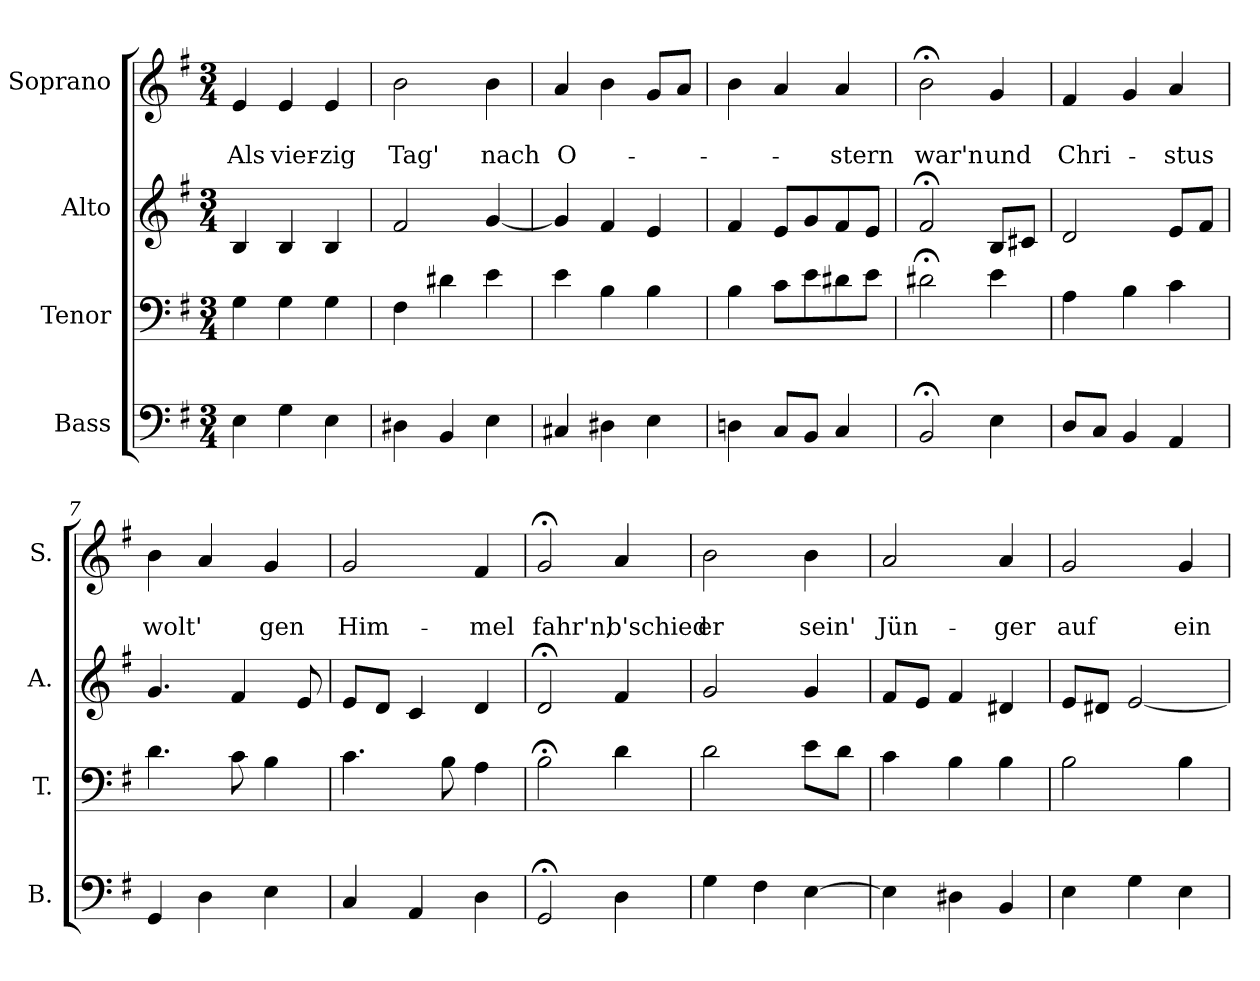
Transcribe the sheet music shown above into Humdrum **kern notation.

**kern	**kern	**kern	**kern	**text	**text
*part4	*part3	*part2	*part1	*part1	*part1
*staff4	*staff3	*staff2	*staff1	*staff1	*staff1
*I"Bass	*I"Tenor	*I"Alto	*I"Soprano	*	*
*I'B.	*I'T.	*I'A.	*I'S.	*	*
*clefF4	*clefF4	*clefG2	*clefG2	*	*
*k[f#]	*k[f#]	*k[f#]	*k[f#]	*	*
*G:	*G:	*G:	*e:	*	*
*M3/4	*M3/4	*M3/4	*M3/4	*	*
=1	=1	=1	=1	=1	=1
4E\	4G\	4B/	4e/	.	Als
4G\	4G\	4B/	4e/	.	vier-
4E\	4G\	4B/	4e/	.	-zig
=2	=2	=2	=2	=2	=2
4D#X\	4F#\	2f#/	2b\	.	Tag'
4BB/	4d#X\	.	.	.	.
4E\	4e\	[4g/	4b\	.	nach
=3	=3	=3	=3	=3	=3
4C#X/	4e\	4g/]	4a/	.	O-
4D#X\	4B\	4f#/	4b\	.	.
4E\	4B\	4e/	8g/L	.	.
.	.	.	8a/J	.	.
=4	=4	=4	=4	=4	=4
4Dn\	4B\	4f#/	4b\	.	.
8C/L	8c\L	8e/L	4a/	.	.
8BB/J	8e\	8g/	.	.	.
4C/	8d#X\	8f#/	4a/	.	-stern
.	8e\J	8e/J	.	.	.
=5	=5	=5	=5	=5	=5
2BB;</	2d#X;<\	2f#;</	2b;<\	.	war'n
4E\	4e\	8B/L	4g/	.	und
.	.	8c#X/J	.	.	.
=6	=6	=6	=6	=6	=6
8D/L	4A\	2d/	4f#/	.	Chri-
8C/J	.	.	.	.	.
4BB/	4B\	.	4g/	.	.
4AA/	4c\	8e/L	4a/	.	-stus
.	.	8f#/J	.	.	.
=7	=7	=7	=7	=7	=7
4GG/	4.d\	4.g/	4b\	.	wolt'
4D\	.	.	4a/	.	.
.	8c\	4f#/	.	.	.
4E\	4B\	.	4g/	.	gen
.	.	8e/	.	.	.
!!LO:LB:g=z
=8	=8	=8	=8	=8	=8
4C/	4.c\	8e/L	2g/	.	Him-
.	.	8d/J	.	.	.
4AA/	.	4c/	.	.	.
.	8B\	.	.	.	.
4D\	4A\	4d/	4f#/	.	-mel
=9	=9	=9	=9	=9	=9
2GG;</	2B;<\	2d;</	2g;</	.	fahr'n,
4D\	4d\	4f#/	4a/	.	b'schied
=10	=10	=10	=10	=10	=10
4G\	2d\	2g/	2b\	.	er
4F#\	.	.	.	.	.
[4E\	8e\L	4g/	4b\	.	sein'
.	8d\J	.	.	.	.
=11	=11	=11	=11	=11	=11
4E\]	4c\	8f#/L	2a/	.	Jün-
.	.	8e/J	.	.	.
4D#X\	4B\	4f#/	.	.	.
4BB/	4B\	4d#X/	4a/	.	-ger
=12	=12	=12	=12	=12	=12
4E\	2B\	8e/L	2g/	.	auf
.	.	8d#X/J	.	.	.
4G\	.	[2e/	.	.	.
4E\	4B\	.	4g/	.	ein
=	=	=	=	=	=
*-	*-	*-	*-	*-	*-
